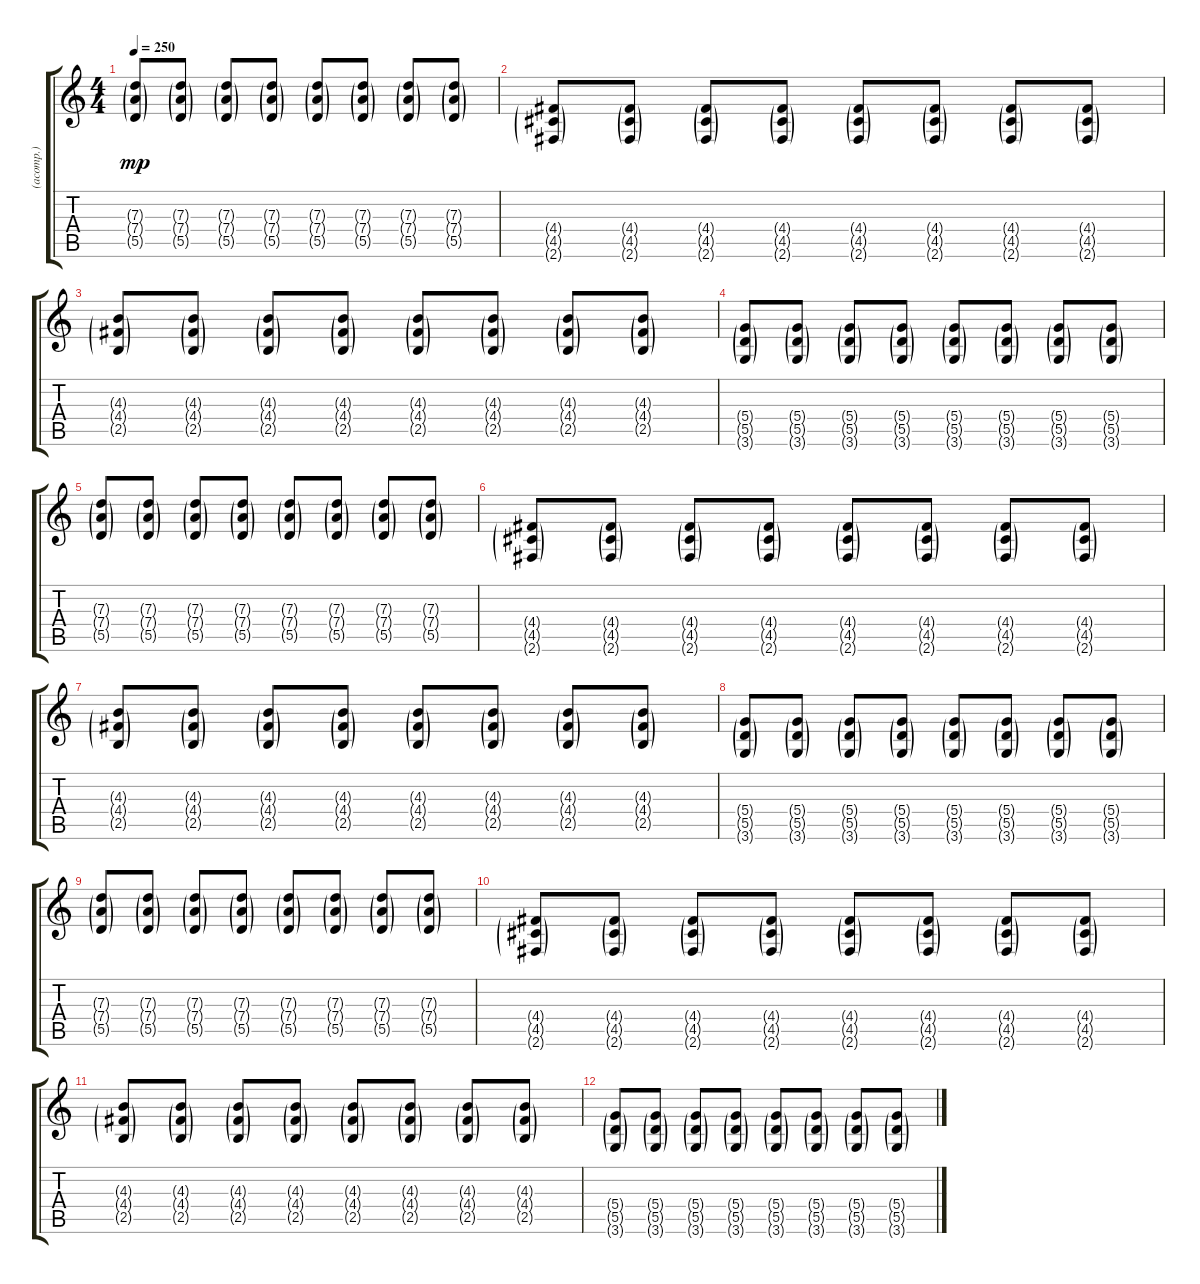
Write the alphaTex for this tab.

\track ("(acomp.)" "(acomp.)") {instrument overdrivenguitar}
\staff {score tabs}
\tuning (E4 B3 G3 D3 A2 E2) {hide}
\ts (4 4)
\tempo 250
\clef g2
\ks c
(7.3{g} 7.4{g} 5.5{g}).8{dy mp} (7.3{g} 7.4{g} 5.5{g}).8 (7.3{g} 7.4{g} 5.5{g}).8 (7.3{g} 7.4{g} 5.5{g}).8 (7.3{g} 7.4{g} 5.5{g}).8 (7.3{g} 7.4{g} 5.5{g}).8 (7.3{g} 7.4{g} 5.5{g}).8 (7.3{g} 7.4{g} 5.5{g}).8 |
(4.4{g} 4.5{g} 2.6{g}).8 (4.4{g} 4.5{g} 2.6{g}).8 (4.4{g} 4.5{g} 2.6{g}).8 (4.4{g} 4.5{g} 2.6{g}).8 (4.4{g} 4.5{g} 2.6{g}).8 (4.4{g} 4.5{g} 2.6{g}).8 (4.4{g} 4.5{g} 2.6{g}).8 (4.4{g} 4.5{g} 2.6{g}).8 |
(4.3{g} 4.4{g} 2.5{g}).8 (4.3{g} 4.4{g} 2.5{g}).8 (4.3{g} 4.4{g} 2.5{g}).8 (4.3{g} 4.4{g} 2.5{g}).8 (4.3{g} 4.4{g} 2.5{g}).8 (4.3{g} 4.4{g} 2.5{g}).8 (4.3{g} 4.4{g} 2.5{g}).8 (4.3{g} 4.4{g} 2.5{g}).8 |
(5.4{g} 5.5{g} 3.6{g}).8 (5.4{g} 5.5{g} 3.6{g}).8 (5.4{g} 5.5{g} 3.6{g}).8 (5.4{g} 5.5{g} 3.6{g}).8 (5.4{g} 5.5{g} 3.6{g}).8 (5.4{g} 5.5{g} 3.6{g}).8 (5.4{g} 5.5{g} 3.6{g}).8 (5.4{g} 5.5{g} 3.6{g}).8 |
(7.3{g} 7.4{g} 5.5{g}).8 (7.3{g} 7.4{g} 5.5{g}).8 (7.3{g} 7.4{g} 5.5{g}).8 (7.3{g} 7.4{g} 5.5{g}).8 (7.3{g} 7.4{g} 5.5{g}).8 (7.3{g} 7.4{g} 5.5{g}).8 (7.3{g} 7.4{g} 5.5{g}).8 (7.3{g} 7.4{g} 5.5{g}).8 |
(4.4{g} 4.5{g} 2.6{g}).8 (4.4{g} 4.5{g} 2.6{g}).8 (4.4{g} 4.5{g} 2.6{g}).8 (4.4{g} 4.5{g} 2.6{g}).8 (4.4{g} 4.5{g} 2.6{g}).8 (4.4{g} 4.5{g} 2.6{g}).8 (4.4{g} 4.5{g} 2.6{g}).8 (4.4{g} 4.5{g} 2.6{g}).8 |
(4.3{g} 4.4{g} 2.5{g}).8 (4.3{g} 4.4{g} 2.5{g}).8 (4.3{g} 4.4{g} 2.5{g}).8 (4.3{g} 4.4{g} 2.5{g}).8 (4.3{g} 4.4{g} 2.5{g}).8 (4.3{g} 4.4{g} 2.5{g}).8 (4.3{g} 4.4{g} 2.5{g}).8 (4.3{g} 4.4{g} 2.5{g}).8 |
(5.4{g} 5.5{g} 3.6{g}).8 (5.4{g} 5.5{g} 3.6{g}).8 (5.4{g} 5.5{g} 3.6{g}).8 (5.4{g} 5.5{g} 3.6{g}).8 (5.4{g} 5.5{g} 3.6{g}).8 (5.4{g} 5.5{g} 3.6{g}).8 (5.4{g} 5.5{g} 3.6{g}).8 (5.4{g} 5.5{g} 3.6{g}).8 |
(7.3{g} 7.4{g} 5.5{g}).8 (7.3{g} 7.4{g} 5.5{g}).8 (7.3{g} 7.4{g} 5.5{g}).8 (7.3{g} 7.4{g} 5.5{g}).8 (7.3{g} 7.4{g} 5.5{g}).8 (7.3{g} 7.4{g} 5.5{g}).8 (7.3{g} 7.4{g} 5.5{g}).8 (7.3{g} 7.4{g} 5.5{g}).8 |
(4.4{g} 4.5{g} 2.6{g}).8 (4.4{g} 4.5{g} 2.6{g}).8 (4.4{g} 4.5{g} 2.6{g}).8 (4.4{g} 4.5{g} 2.6{g}).8 (4.4{g} 4.5{g} 2.6{g}).8 (4.4{g} 4.5{g} 2.6{g}).8 (4.4{g} 4.5{g} 2.6{g}).8 (4.4{g} 4.5{g} 2.6{g}).8 |
(4.3{g} 4.4{g} 2.5{g}).8 (4.3{g} 4.4{g} 2.5{g}).8 (4.3{g} 4.4{g} 2.5{g}).8 (4.3{g} 4.4{g} 2.5{g}).8 (4.3{g} 4.4{g} 2.5{g}).8 (4.3{g} 4.4{g} 2.5{g}).8 (4.3{g} 4.4{g} 2.5{g}).8 (4.3{g} 4.4{g} 2.5{g}).8 |
(5.4{g} 5.5{g} 3.6{g}).8 (5.4{g} 5.5{g} 3.6{g}).8 (5.4{g} 5.5{g} 3.6{g}).8 (5.4{g} 5.5{g} 3.6{g}).8 (5.4{g} 5.5{g} 3.6{g}).8 (5.4{g} 5.5{g} 3.6{g}).8 (5.4{g} 5.5{g} 3.6{g}).8 (5.4{g} 5.5{g} 3.6{g}).8
